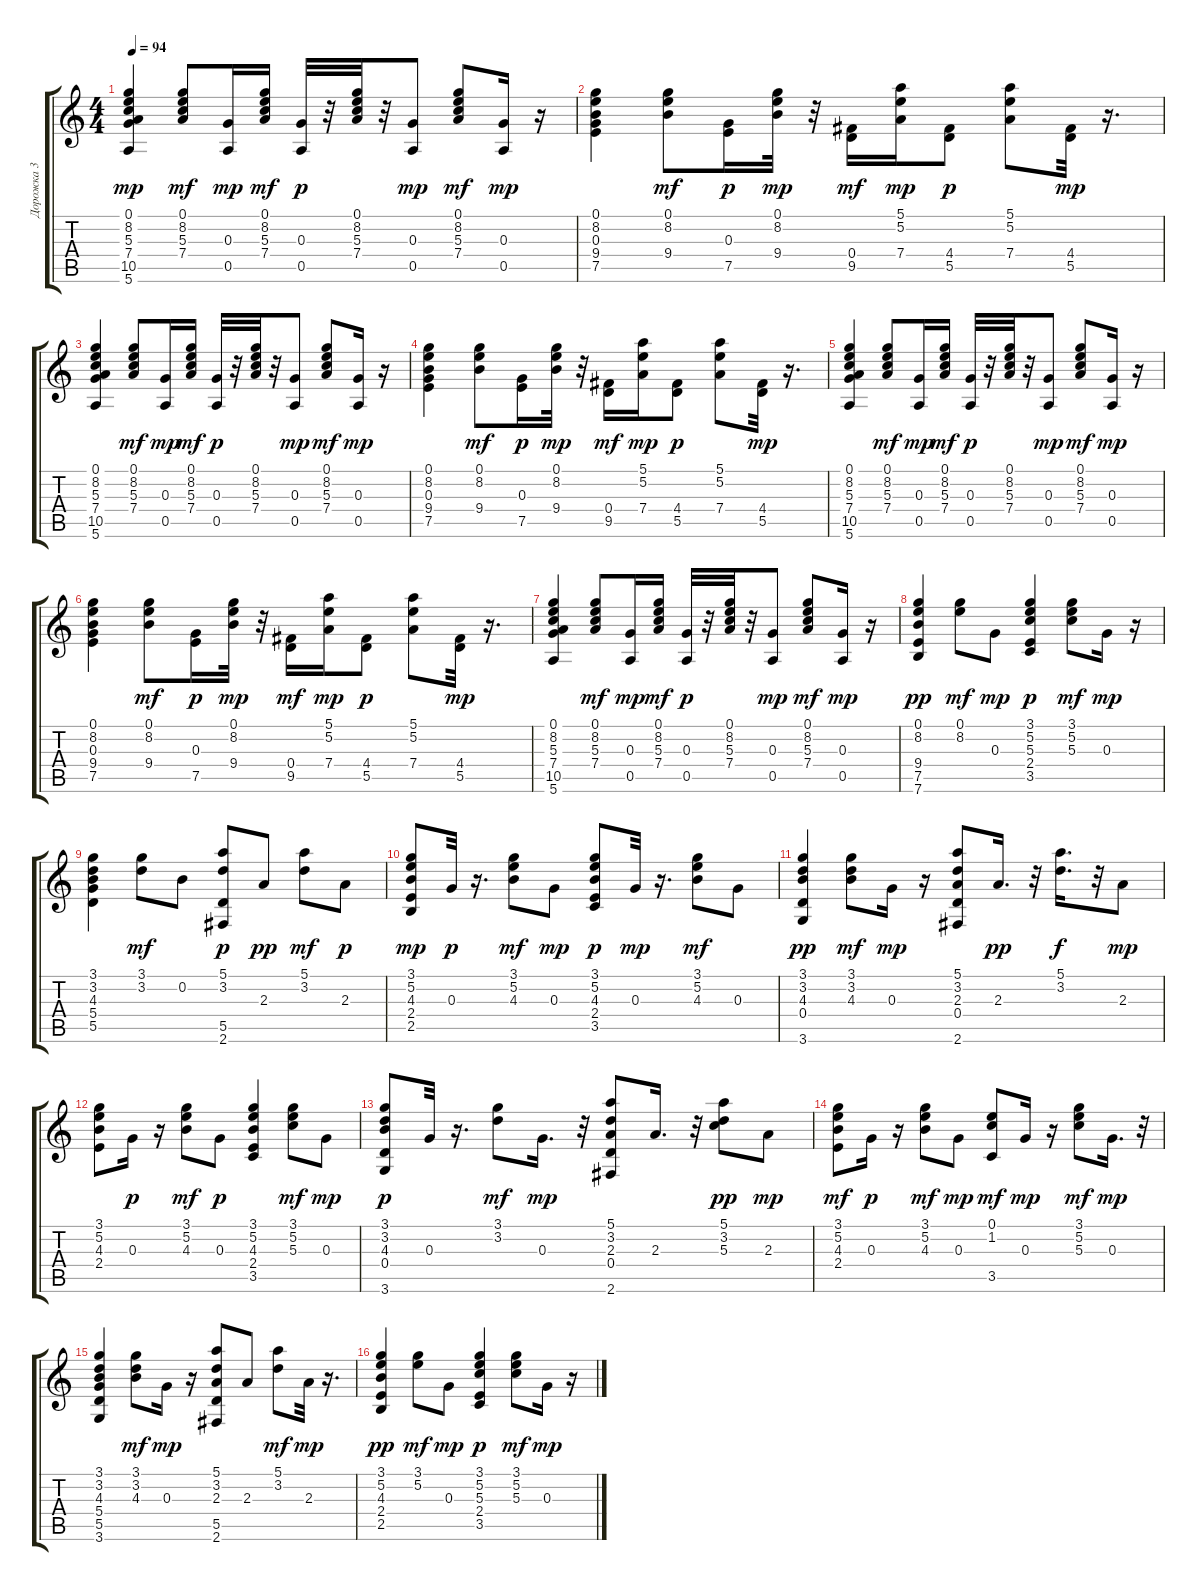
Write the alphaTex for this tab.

\track ("Дорожка 3" "Дорожка 3") {instrument acousticguitarnylon}
\staff {score tabs}
\tuning (E4 B3 G3 D3 A2 E2) {hide}
\ts (4 4)
\tempo 94
\clef g2
\ks c
(0.1 8.2 5.3 7.4 10.5 5.6).4{dy mp} (0.1 8.2 5.3 7.4).8{dy mf} (0.3 0.5).16{dy mp} (0.1 8.2 5.3 7.4).16{dy mf} (0.3 0.5).32{dy p} r.32 (0.1 8.2 5.3 7.4).32 r.32 (0.3 0.5).8{dy mp} (0.1 8.2 5.3 7.4).8{dy mf} (0.3 0.5).16{dy mp} r.16 |
(0.1 8.2 0.3 9.4 7.5).4 (0.1 8.2 9.4).8{dy mf} (0.3 7.5).16{dy p} (0.1 8.2 9.4).32{dy mp} r.32 (0.4 9.5).16{dy mf} (5.1 5.2 7.4).16{dy mp} (4.4 5.5).8{dy p} (5.1 5.2 7.4).8 (4.4 5.5).32{dy mp} r.16{d} |
(0.1 8.2 5.3 7.4 10.5 5.6).4 (0.1 8.2 5.3 7.4).8{dy mf} (0.3 0.5).16{dy mp} (0.1 8.2 5.3 7.4).16{dy mf} (0.3 0.5).32{dy p} r.32 (0.1 8.2 5.3 7.4).32 r.32 (0.3 0.5).8{dy mp} (0.1 8.2 5.3 7.4).8{dy mf} (0.3 0.5).16{dy mp} r.16 |
(0.1 8.2 0.3 9.4 7.5).4 (0.1 8.2 9.4).8{dy mf} (0.3 7.5).16{dy p} (0.1 8.2 9.4).32{dy mp} r.32 (0.4 9.5).16{dy mf} (5.1 5.2 7.4).16{dy mp} (4.4 5.5).8{dy p} (5.1 5.2 7.4).8 (4.4 5.5).32{dy mp} r.16{d} |
(0.1 8.2 5.3 7.4 10.5 5.6).4 (0.1 8.2 5.3 7.4).8{dy mf} (0.3 0.5).16{dy mp} (0.1 8.2 5.3 7.4).16{dy mf} (0.3 0.5).32{dy p} r.32 (0.1 8.2 5.3 7.4).32 r.32 (0.3 0.5).8{dy mp} (0.1 8.2 5.3 7.4).8{dy mf} (0.3 0.5).16{dy mp} r.16 |
(0.1 8.2 0.3 9.4 7.5).4 (0.1 8.2 9.4).8{dy mf} (0.3 7.5).16{dy p} (0.1 8.2 9.4).32{dy mp} r.32 (0.4 9.5).16{dy mf} (5.1 5.2 7.4).16{dy mp} (4.4 5.5).8{dy p} (5.1 5.2 7.4).8 (4.4 5.5).32{dy mp} r.16{d} |
(0.1 8.2 5.3 7.4 10.5 5.6).4 (0.1 8.2 5.3 7.4).8{dy mf} (0.3 0.5).16{dy mp} (0.1 8.2 5.3 7.4).16{dy mf} (0.3 0.5).32{dy p} r.32 (0.1 8.2 5.3 7.4).32 r.32 (0.3 0.5).8{dy mp} (0.1 8.2 5.3 7.4).8{dy mf} (0.3 0.5).16{dy mp} r.16 |
(0.1 8.2 9.4 7.5 7.6).4{dy pp} (0.1 8.2).8{dy mf} 0.3.8{dy mp} (3.1 5.2 5.3 2.4 3.5).4{dy p} (3.1 5.2 5.3).8{dy mf} 0.3.16{dy mp} r.16 |
(3.1 3.2 4.3 5.4 5.5).4 (3.1 3.2).8{dy mf} 0.2.8 (5.1 3.2 5.5 2.6).8{dy p} 2.3.8{dy pp} (5.1 3.2).8{dy mf} 2.3.8{dy p} |
(3.1 5.2 4.3 2.4 2.5).8{dy mp} 0.3.32{dy p} r.16{d} (3.1 5.2 4.3).8{dy mf} 0.3.8{dy mp} (3.1 5.2 4.3 2.4 3.5).8{dy p} 0.3.32{dy mp} r.16{d} (3.1 5.2 4.3).8{dy mf} 0.3.8 |
(3.1 3.2 4.3 0.4 3.6).4{dy pp} (3.1 3.2 4.3).8{dy mf} 0.3.16{dy mp} r.16 (5.1 3.2 2.3 0.4 2.6).8 2.3.16{d dy pp} r.32 (5.1 3.2).16{d dy f} r.32 2.3.8{dy mp} |
(3.1 5.2 4.3 2.4).8 0.3.16{dy p} r.16 (3.1 5.2 4.3).8{dy mf} 0.3.8{dy p} (3.1 5.2 4.3 2.4 3.5).4 (3.1 5.2 5.3).8{dy mf} 0.3.8{dy mp} |
(3.1 3.2 4.3 0.4 3.6).8{dy p} 0.3.32 r.16{d} (3.1 3.2).8{dy mf} 0.3.16{d dy mp} r.32 (5.1 3.2 2.3 0.4 2.6).8 2.3.16{d} r.32 (5.1 3.2 5.3).8{dy pp} 2.3.8{dy mp} |
(3.1 5.2 4.3 2.4).8{dy mf} 0.3.16{dy p} r.16 (3.1 5.2 4.3).8{dy mf} 0.3.8{dy mp} (0.1 1.2 3.5).8{dy mf} 0.3.16{dy mp} r.16 (3.1 5.2 5.3).8{dy mf} 0.3.16{d dy mp} r.32 |
(3.1 3.2 4.3 5.4 5.5 3.6).4 (3.1 3.2 4.3).8{dy mf} 0.3.16{dy mp} r.16 (5.1 3.2 2.3 5.5 2.6).8 2.3.8 (5.1 3.2).8{dy mf} 2.3.32{dy mp} r.16{d} |
(3.1 5.2 4.3 2.4 2.5).4{dy pp} (3.1 5.2).8{dy mf} 0.3.8{dy mp} (3.1 5.2 5.3 2.4 3.5).4{dy p} (3.1 5.2 5.3).8{dy mf} 0.3.16{dy mp} r.16
